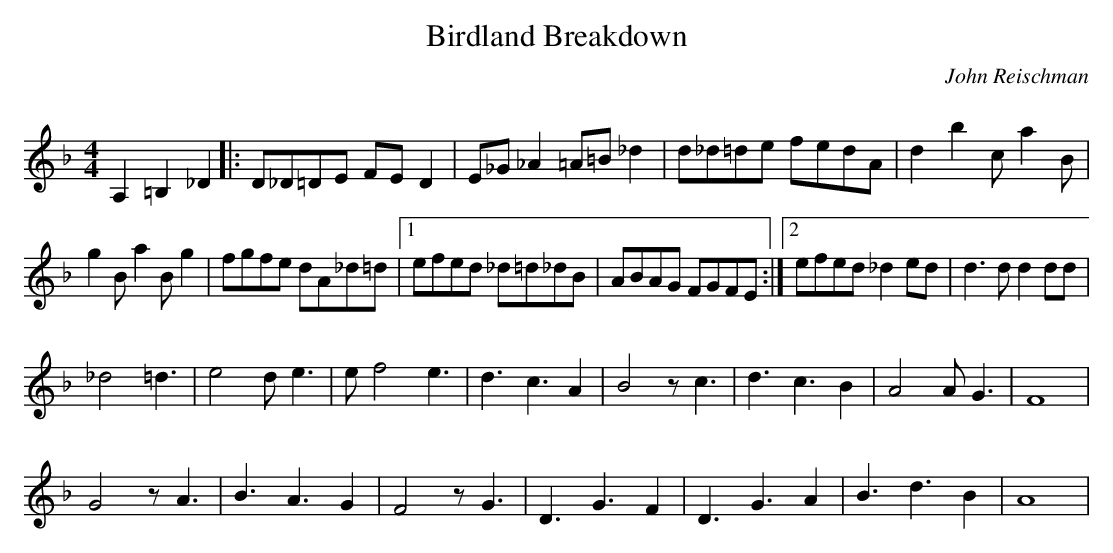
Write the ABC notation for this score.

X:1
T:Birdland Breakdown
C:John Reischman
M:4/4
L:1/8
Q:18/=410
K:F
A,2=B,2 _D2|:D_D=DE FED2|E_G_A2 =A=B_d2|d_d=de fedA|d2b2 ca2B|
g2Ba2Bg2|fgfe dA_d=d|1 efed _d=d_dB|ABAG FGFE:|2 efed _d2ed|d3d d2dd|
_d4 _z=d3|e4 de3|ef4e3|d3c3A2| B4 zc3|d3c3B2|A4 AG3|F8|
G4 zA3|B3A3G2|F4 zG3|D3G3F2| D3G3A2|B3d3B2|A8|
